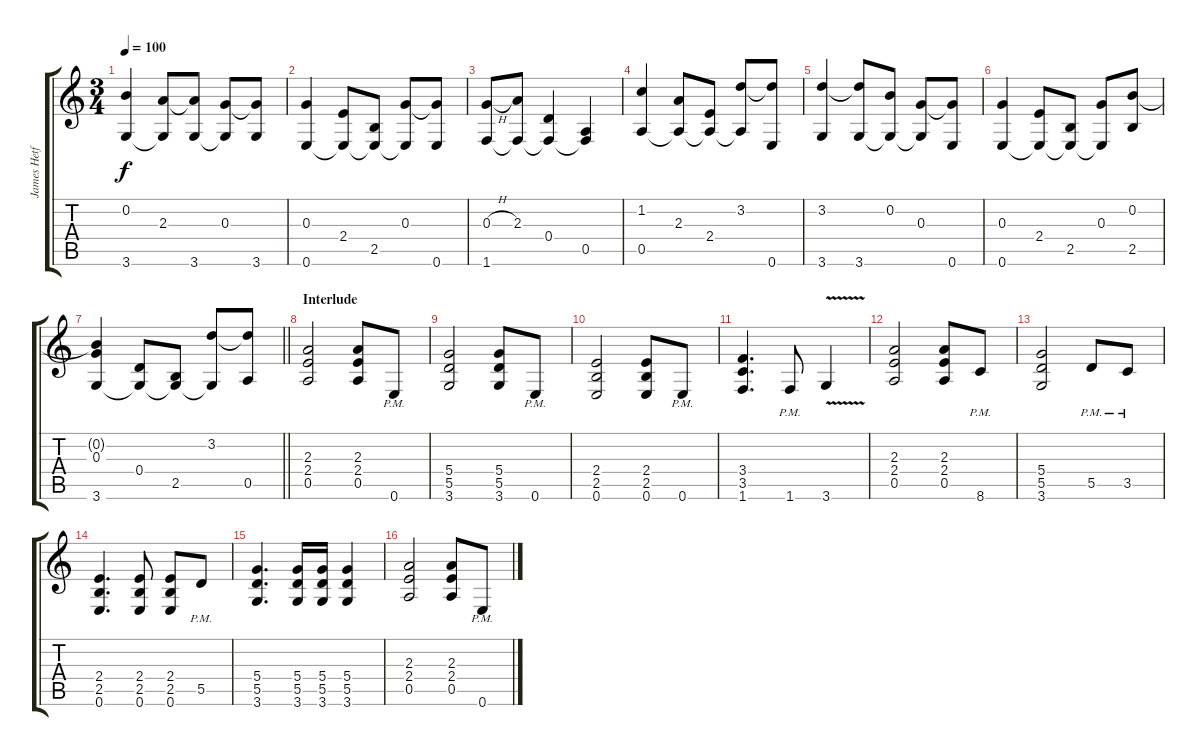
\track ("James Hetfield" "James Hetf") {instrument distortionguitar}
\staff {score tabs}
\tuning (E4 B3 G3 D3 A2 E2) {hide}
\ts (3 4)
\tempo 100
\clef g2
\ks c
(0.2 3.6).4{dy f} (2.3 3.6{t}).8 (2.3{t} 3.6).8 (0.3 3.6{t}).8 (0.3{t} 3.6).8 |
(0.3 0.6).4 (2.4 0.6{t}).8 (2.5 0.6{t}).8 (0.3 0.6{t}).8 (0.3{t} 0.6).8 |
(0.3{h} 1.6).8 (2.3 1.6{t}).8 (0.4 1.6{t}).4 (0.5 1.6{t}).4 |
(1.2 0.5).4 (2.3 0.5{t}).8 (2.4 0.5{t}).8 (3.2 0.5{t}).8 (3.2{t} 0.6).8 |
(3.2 3.6).4 (3.2{t} 3.6).8 (0.2 3.6{t}).8 (0.3 3.6{t}).8 (0.3{t} 0.6).8 |
(0.3 0.6).4 (2.4 0.6{t}).8 (2.5 0.6{t}).8 (0.3 0.6{t}).8 (0.2 2.5).8 |
\barLineRight lightlight
(0.2{t} 0.3 3.6).4 (0.4 3.6{t}).8 (2.5 3.6{t}).8 (3.2 3.6{t}).8 (3.2{t} 0.5).8 |
\section ("" "Interlude")
(2.3 2.4 0.5).2{instrument distortionguitar} (2.3 2.4 0.5).8 0.6{pm}.8 |
(5.4 5.5 3.6).2 (5.4 5.5 3.6).8 0.6{pm}.8 |
(2.4 2.5 0.6).2 (2.4 2.5 0.6).8 0.6{pm}.8 |
(3.4 3.5 1.6).4{d} 1.6{pm}.8 3.6{v}.4 |
(2.3 2.4 0.5).2 (2.3 2.4 0.5).8 8.6{pm}.8 |
(5.4 5.5 3.6).2 5.5{pm}.8 3.5{pm}.8 |
(2.4 2.5 0.6).4{d} (2.4 2.5 0.6).8 (2.4 2.5 0.6).8 5.5{pm}.8 |
(5.4 5.5 3.6).4{d} (5.4 5.5 3.6).16 (5.4 5.5 3.6).16 (5.4 5.5 3.6).4 |
(2.3 2.4 0.5).2 (2.3 2.4 0.5).8 0.6{pm}.8
